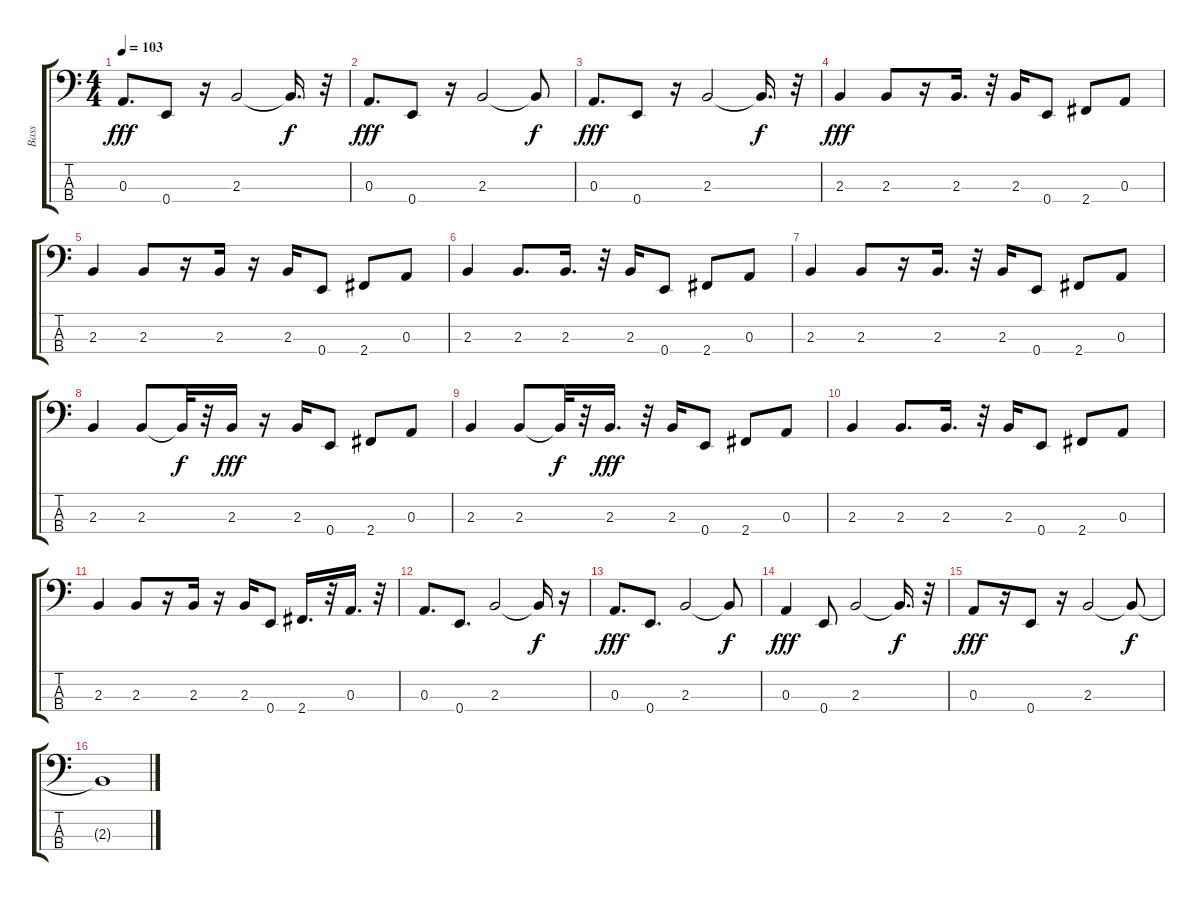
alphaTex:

\track ("Bass" "Bass") {instrument electricbassfinger}
\staff {score tabs}
\tuning (G2 D2 A1 E1) {hide}
\ts (4 4)
\tempo 103
\clef f4
\ks c
0.3.8{d dy fff} 0.4.8 r.16 2.3.2 2.3{t}.16{d dy f} r.32 |
0.3.8{d dy fff} 0.4.8 r.16 2.3.2 2.3{t}.8{dy f} |
0.3.8{d dy fff} 0.4.8 r.16 2.3.2 2.3{t}.16{d dy f} r.32 |
2.3.4{dy fff} 2.3.8 r.16 2.3.16{d} r.32 2.3.16 0.4.8 2.4.8 0.3.8 |
2.3.4 2.3.8 r.16 2.3.16 r.16 2.3.16 0.4.8 2.4.8 0.3.8 |
2.3.4 2.3.8{d} 2.3.16{d} r.32 2.3.16 0.4.8 2.4.8 0.3.8 |
2.3.4 2.3.8 r.16 2.3.16{d} r.32 2.3.16 0.4.8 2.4.8 0.3.8 |
2.3.4 2.3.8 2.3{t}.32{dy f} r.32 2.3.16{dy fff} r.16 2.3.16 0.4.8 2.4.8 0.3.8 |
2.3.4 2.3.8 2.3{t}.32{dy f} r.32 2.3.16{d dy fff} r.32 2.3.16 0.4.8 2.4.8 0.3.8 |
2.3.4 2.3.8{d} 2.3.16{d} r.32 2.3.16 0.4.8 2.4.8 0.3.8 |
2.3.4 2.3.8 r.16 2.3.16 r.16 2.3.16 0.4.8 2.4.16{d} r.32 0.3.16{d} r.32 |
0.3.8{d} 0.4.8{d} 2.3.2 2.3{t}.16{dy f} r.16 |
0.3.8{d dy fff} 0.4.8{d} 2.3.2 2.3{t}.8{dy f} |
0.3.4{dy fff} 0.4.8 2.3.2 2.3{t}.16{d dy f} r.32 |
0.3.8{dy fff} r.16 0.4.8 r.16 2.3.2 2.3{t}.8{dy f} |
2.3{t}.1
